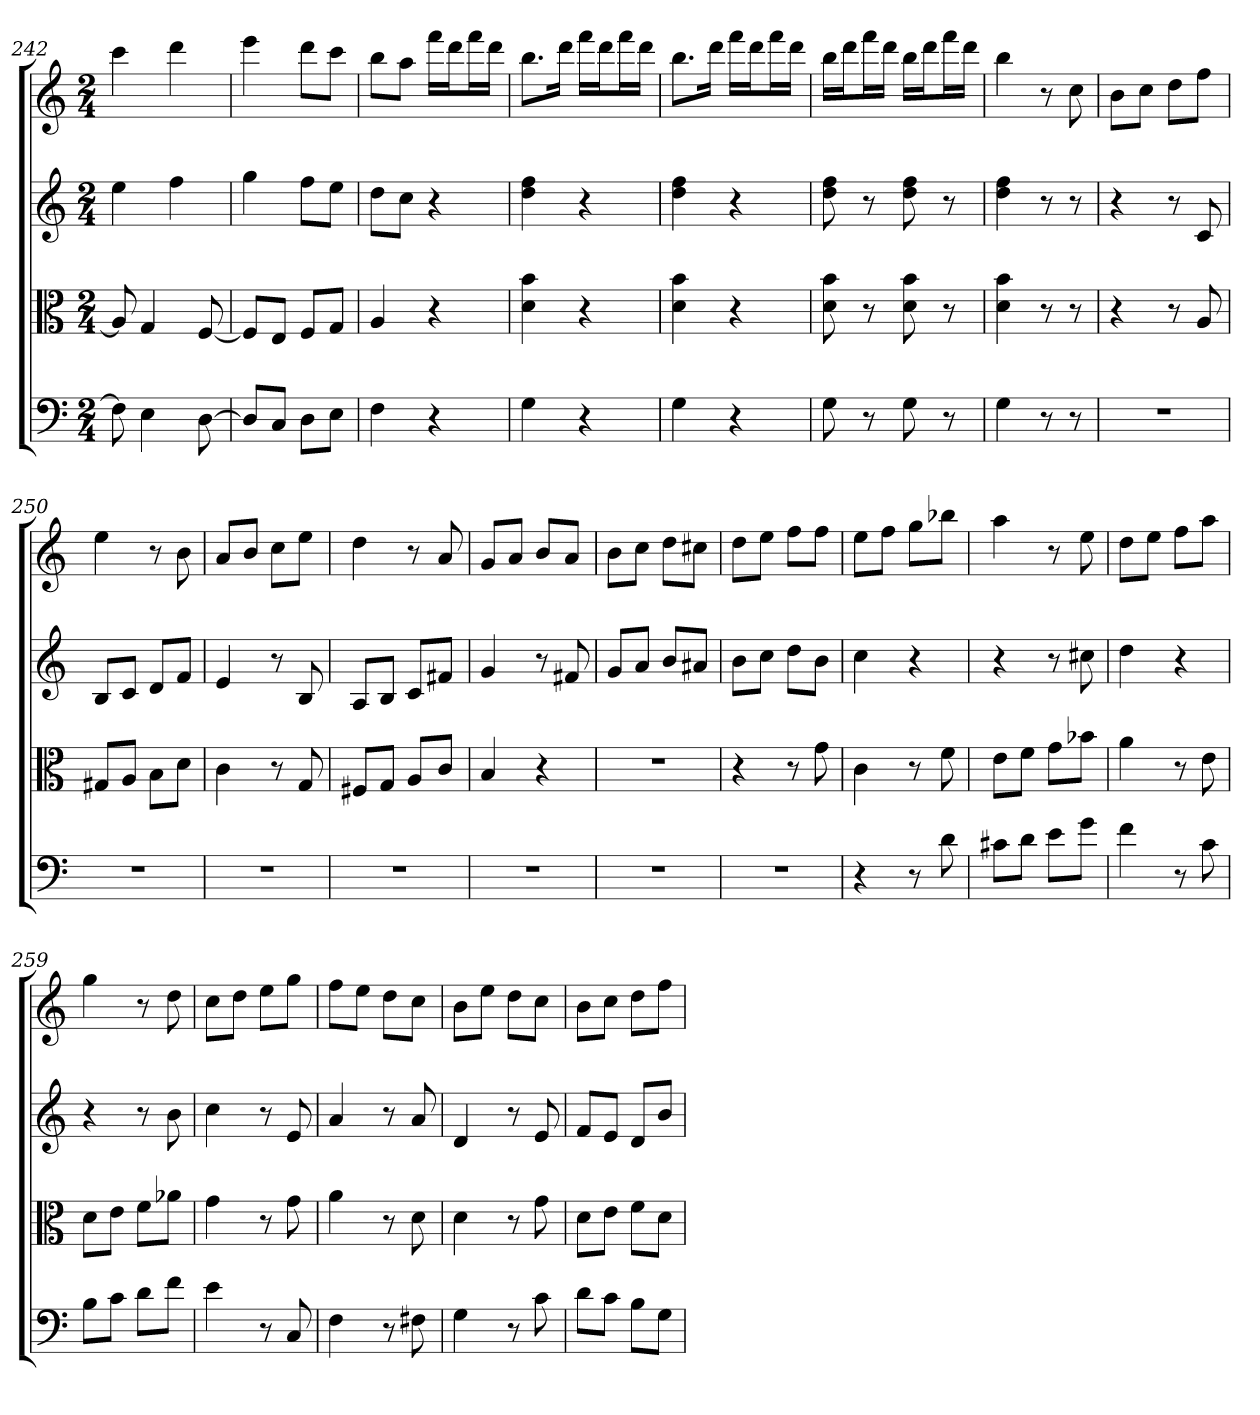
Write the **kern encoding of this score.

**kern	**kern	**kern	**kern
*part4	*part3	*part2	*part1
*staff4	*staff3	*staff2	*staff1
*clefF4	*clefC3	*	*
*k[]	*k[]	*k[]	*k[]
*C:	*C:	*C:	*C:
*M2/4	*M2/4	*M2/4	*M2/4
=242	=242	=242	=242
8F]	8A-]	4ee	4ccc
4E	4G	.	.
.	.	4ff	4ddd
[8D	[8F	.	.
=243	=243	=243	=243
8D/L]	8F/L]	4gg	4eee
8C/J	8E/J	.	.
8D\L	8F/L	8ffL	8dddL
8E\J	8G/J	8eeJ	8cccJ
=244	=244	=244	=244
4F	4A	8ddL	8bbL
.	.	8ccJ	8aaJ
4r	4r	4r	16fffLL
.	.	.	16dddJ
.	.	.	16fffL
.	.	.	16dddJJ
=245	=245	=245	=245
4G	4d 4b	4dd 4ff	8.bbL
.	.	.	16dddJk
4r	4r	4r	16fffLL
.	.	.	16dddJ
.	.	.	16fffL
.	.	.	16dddJJ
=246	=246	=246	=246
4G	4d 4b	4dd 4ff	8.bbL
.	.	.	16dddJk
4r	4r	4r	16fffLL
.	.	.	16dddJ
.	.	.	16fffL
.	.	.	16dddJJ
=247	=247	=247	=247
8G	8d 8b	8dd 8ff	16bbLL
.	.	.	16dddJ
8r	8r	8r	16fffL
.	.	.	16dddJJ
8G	8d 8b	8dd 8ff	16bbLL
.	.	.	16dddJ
8r	8r	8r	16fffL
.	.	.	16dddJJ
=248	=248	=248	=248
4G	4d 4b	4dd 4ff	4bb
8r	8r	8r	8r
8r	8r	8r	8cc
=249	=249	=249	=249
2r	4r	4r	8bL
.	.	.	8ccJ
.	8r	8r	8ddL
.	8A	8c	8ffJ
=250	=250	=250	=250
2r	8G#X/L	8BL	4ee
.	8A/J	8cJ	.
.	8B\L	8dL	8r
.	8d\J	8fJ	8b
=251	=251	=251	=251
2r	4c	4e	8aL
.	.	.	8bJ
.	8r	8r	8ccL
.	8G	8B	8eeJ
=252	=252	=252	=252
2r	8F#X/L	8AL	4dd
.	8G/J	8BJ	.
.	8A/L	8cL	8r
.	8c/J	8f#XJ	8a
=253	=253	=253	=253
2r	4B	4g	8gL
.	.	.	8aJ
.	4r	8r	8bL
.	.	8f#X	8aJ
=254	=254	=254	=254
2r	2r	8gL	8bL
.	.	8aJ	8ccJ
.	.	8bL	8ddL
.	.	8a#XJ	8cc#XJ
=255	=255	=255	=255
2r	4r	8bL	8ddL
.	.	8ccJ	8eeJ
.	8r	8ddL	8ffL
.	8g	8bJ	8ffJ
=256	=256	=256	=256
4r	4c	4cc	8eeL
.	.	.	8ffJ
8r	8r	4r	8ggL
8d	8f	.	8bb-XJ
=257	=257	=257	=257
8c#X\L	8e\L	4r	4aa
8d\J	8f\J	.	.
8e\L	8g\L	8r	8r
8g\J	8b-X\J	8cc#X	8ee
=258	=258	=258	=258
4f	4a	4dd	8ddL
.	.	.	8eeJ
8r	8r	4r	8ffL
8c	8e	.	8aaJ
=259	=259	=259	=259
8B\L	8d\L	4r	4gg
8c\J	8e\J	.	.
8d\L	8f\L	8r	8r
8f\J	8a-X\J	8b	8dd
=260	=260	=260	=260
4e	4g	4cc	8ccL
.	.	.	8ddJ
8r	8r	8r	8eeL
8C	8g	8e	8ggJ
=261	=261	=261	=261
4F	4a	4a	8ffL
.	.	.	8eeJ
8r	8r	8r	8ddL
8F#X	8d	8a	8ccJ
=262	=262	=262	=262
4G	4d	4d	8bL
.	.	.	8eeJ
8r	8r	8r	8ddL
8c	8g	8e	8ccJ
=263	=263	=263	=263
8d\L	8d\L	8fL	8bL
8c\J	8e\J	8eJ	8ccJ
8B\L	8f\L	8dL	8ddL
8G\J	8d\J	8bJ	8ffJ
=	=	=	=
*-	*-	*-	*-
